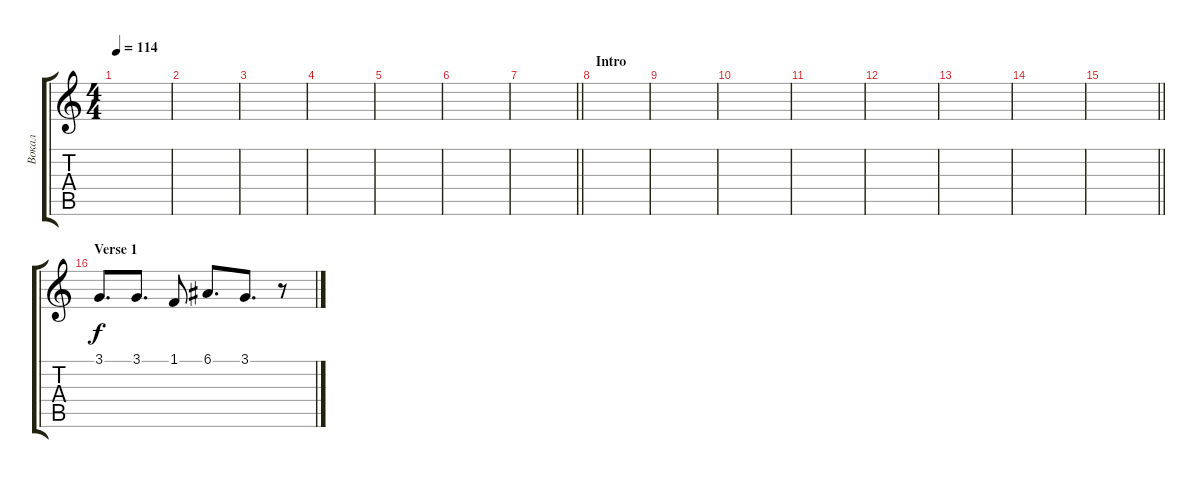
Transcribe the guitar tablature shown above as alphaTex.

\track ("Вокал" "Вокал") {instrument trumpet}
\staff {score tabs}
\tuning (E4 B3 G3 D3 A2 E2) {hide}
\ts (4 4)
\tempo 114
\clef g2
\ks c
|
|
|
|
|
|
\barLineRight lightlight
|
\section ("" "Intro")
\ks aminor
|
|
|
|
|
|
|
\barLineRight lightlight
|
\section ("" "Verse 1")
3.1.8{d} 3.1.8{d} 1.1.8 6.1.8{d} 3.1.8{d} r.8
